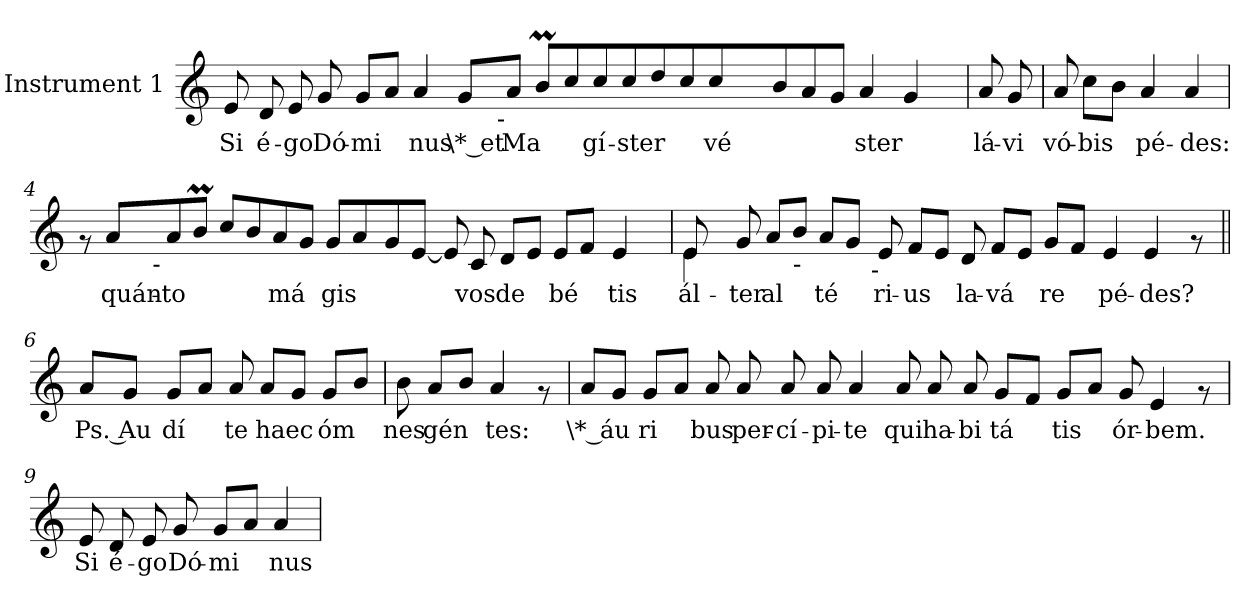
**kern	**text
*part1	*part1
*staff1	*staff1
*I"Instrument 1	*
!!LO:PB:g=z
*stria5	*
*clefG2	*
=1	=1
!	!LO:LY:b:cj
*^	*
*	*^	*
8e/	64ryy	1ryy	Si
.	1ryy	.	.
!	!	!	!LO:LY:b:cj
8d/	.	.	é-
!	!	!	!LO:LY:b:cj
8e/	.	.	-go
!	!	!	!LO:LY:b:cj
8g/	.	.	Dó-
!	!	!	!LO:LY:b:cj
8g/L	.	.	-mi-
!	!	!	!LO:LY:b:cj
8a/J	.	.	--
!	!	!	!LO:LY:b:cj
4a/	.	.	-nus
!	!	!	!LO:LY:b:cj
8g/L	.	16..ryy	\* et
.	1ryy	.	.
!	!	!LO:TX:b:t=-	!
.	.	1ryy	.
!	!	!	!LO:LY:b:cj
8a/J	.	.	Ma-
!	!	!	!LO:LY:b:cj
8bm/L	.	.	--
!	!	!	!LO:LY:b:cj
8cc/	.	.	--
!	!	!	!LO:LY:b:cj
8cc\	.	.	-gí-
!	!	!	!LO:LY:b:cj
8cc\L	.	.	-ster
!	!	!	!LO:LY:b:cj
8dd\	.	.	.
!	!	!	!LO:LY:b:cj
8cc\J	.	.	.
!	!	!	!LO:LY:b:cj
4cc\	.	.	vé-
.	1ryy	.	.
.	.	1ryy	.
!	!	!	!LO:LY:b:cj
8b/	.	.	--
!	!	!	!LO:LY:b:cj
8a/	.	.	--
!	!	!	!LO:LY:b:cj
8g/J	.	.	--
!	!	!	!LO:LY:b:cj
4a/	.	.	-ster
!	!	!	!LO:LY:b:cj
4g/	.	.	.
.	16..ryy	.	.
.	.	64ryy	.
=2	=2	=2	=2
!	!	!	!LO:LY:b:cj
*	*v	*v	*
8a/	8ryy	lá-
!	!	!LO:LY:b:cj
8g/	64ryy	-vi
.	16..ryy	.
!!LO:LB:g=z	!!
=3	=3	=3
!	!	!LO:LY:b:cj
*v	*v	*
8a/	vó-
!	!LO:LY:b:cj
8cc\L	-bis
!	!LO:LY:b:cj
8b\J	.
!	!LO:LY:b:cj
4a/	pé-
!	!LO:LY:b:cj
4a/	-des:
=4	=4
*^	*
*	*^	*
8rf	8...ryy	1ryy	.
!	!	!	!LO:LY:b:cj
8a/L	.	.	quán-
!	!LO:TX:b:t=-	!	!
.	1ryy	.	.
!	!	!	!LO:LY:b:cj
8a/	.	.	-to
!	!	!	!LO:LY:b:cj
8bm/J	.	.	.
!	!	!	!LO:LY:b:cj
8cc/L	.	.	.
!	!	!	!LO:LY:b:cj
8b/	.	.	.
!	!	!	!LO:LY:b:cj
8a/	.	.	má-
!	!	!	!LO:LY:b:cj
8g/J	.	.	--
!	!	!	!LO:LY:b:cj
8g/L	.	4ryy	-gis
!	!	!	!LO:LY:b:cj
8a/	.	.	.
.	1ryy	.	.
!	!	!	!LO:LY:b:cj
8g/	.	8ryy	.
!	!	!	!LO:LY:b:cj
[<8e/J	.	64ryy	.
.	.	1ryy	.
!	!	!	!LO:LY:b:cj
8e/]	.	.	.
!	!	!	!LO:LY:b:cj
8c/	.	.	vos
!	!	!	!LO:LY:b:cj
8d/L	.	.	de-
!	!	!	!LO:LY:b:cj
8e/J	.	.	--
!	!	!	!LO:LY:b:cj
8e/L	.	.	-bé-
!	!	!	!LO:LY:b:cj
8f/J	.	.	--
.	4ryy	.	.
!	!	!	!LO:LY:b:cj
4e/	.	.	-tis
.	.	16..ryy	.
.	64ryy	.	.
!!LO:LB:g=z	!!	!!
=5	=5	=5	=5
!	!	!	!LO:LY:b:cj
4e\	8e/	2ryy	ál-
.	1ryy	.	.
!	!	!	!LO:LY:b:cj
8g/	.	.	-ter
!	!	!	!LO:LY:b:cj
8a/L	.	.	al-
!LO:TX:b:t=-	!	!	!
!	!	!	!LO:LY:b:cj
8b/J	.	4ryy	--
!	!	!	!LO:LY:b:cj
8a/L	.	.	-té-
!	!	!	!LO:LY:b:cj
8g/J	.	16..ryy	--
!	!	!LO:TX:b:t=-	!
.	.	1ryy	.
!	!	!	!LO:LY:b:cj
8e/	.	.	-ri-
!	!	!	!LO:LY:b:cj
8f/L	.	.	-us
!	!	!	!LO:LY:b:cj
8e/J	1ryy	.	.
!	!	!	!LO:LY:b:cj
8d/	.	.	la-
!	!	!	!LO:LY:b:cj
8f/L	.	.	-vá-
!	!	!	!LO:LY:b:cj
8e/J	.	.	--
!	!	!	!LO:LY:b:cj
8g/L	.	.	-re
!	!	!	!LO:LY:b:cj
8f/J	.	.	.
.	.	2ryy	.
!	!	!	!LO:LY:b:cj
4e/	.	.	pé-
!	!	!	!LO:LY:b:cj
4e/	4.ryy	.	-des?
.	.	8ryy	.
8rf	.	.	.
.	.	64ryy	.
=6||	=6||	=6||	=6||
!	!	!	!LO:LY:b:cj
*v	*v	*v	*
8a/L	Ps. Au-
!	!LO:LY:b:cj
8g/J	--
!	!LO:LY:b:cj
8g/L	-dí-
!	!LO:LY:b:cj
8a/J	--
!	!LO:LY:b:cj
8a/	-te
!	!LO:LY:b:cj
8a/L	haec
!	!LO:LY:b:cj
8g/J	.
!	!LO:LY:b:cj
8g/L	óm-
!	!LO:LY:b:cj
8b/J	--
!!LO:LB:g=z
=7	=7
!	!LO:LY:b:cj
8b\	-nes
!	!LO:LY:b:cj
8a/L	gén-
!	!LO:LY:b:cj
8b/J	--
!	!LO:LY:b:cj
4a/	-tes:
8rf	.
=8	=8
!	!LO:LY:b:cj
8a/L	\* áu-
!	!LO:LY:b:cj
8g/J	--
!	!LO:LY:b:cj
8g/L	-ri-
!	!LO:LY:b:cj
8a/J	--
!	!LO:LY:b:cj
8a/	-bus
!	!LO:LY:b:cj
8a/	per-
!	!LO:LY:b:cj
8a/	-cí-
!	!LO:LY:b:cj
8a/	-pi-
!	!LO:LY:b:cj
4a/	-te
!	!LO:LY:b:cj
8a/	qui
!	!LO:LY:b:cj
8a/	ha-
!	!LO:LY:b:cj
8a/	-bi
!	!LO:LY:b:cj
8g/L	tá-
!	!LO:LY:b:cj
8f/J	--
!	!LO:LY:b:cj
8g/L	-tis
!	!LO:LY:b:cj
8a/J	.
!	!LO:LY:b:cj
8g/	ór-
!	!LO:LY:b:cj
4e/	-bem.
8rf	.
!!LO:LB:g=z
=9	=9
!	!LO:LY:b:cj
8e/	Si
!	!LO:LY:b:cj
8d/	é-
!	!LO:LY:b:cj
8e/	-go
!	!LO:LY:b:cj
8g/	Dó-
!	!LO:LY:b:cj
8g/L	-mi-
!	!LO:LY:b:cj
8a/J	--
!	!LO:LY:b:cj
4a/	-nus
=	=
*-	*-
